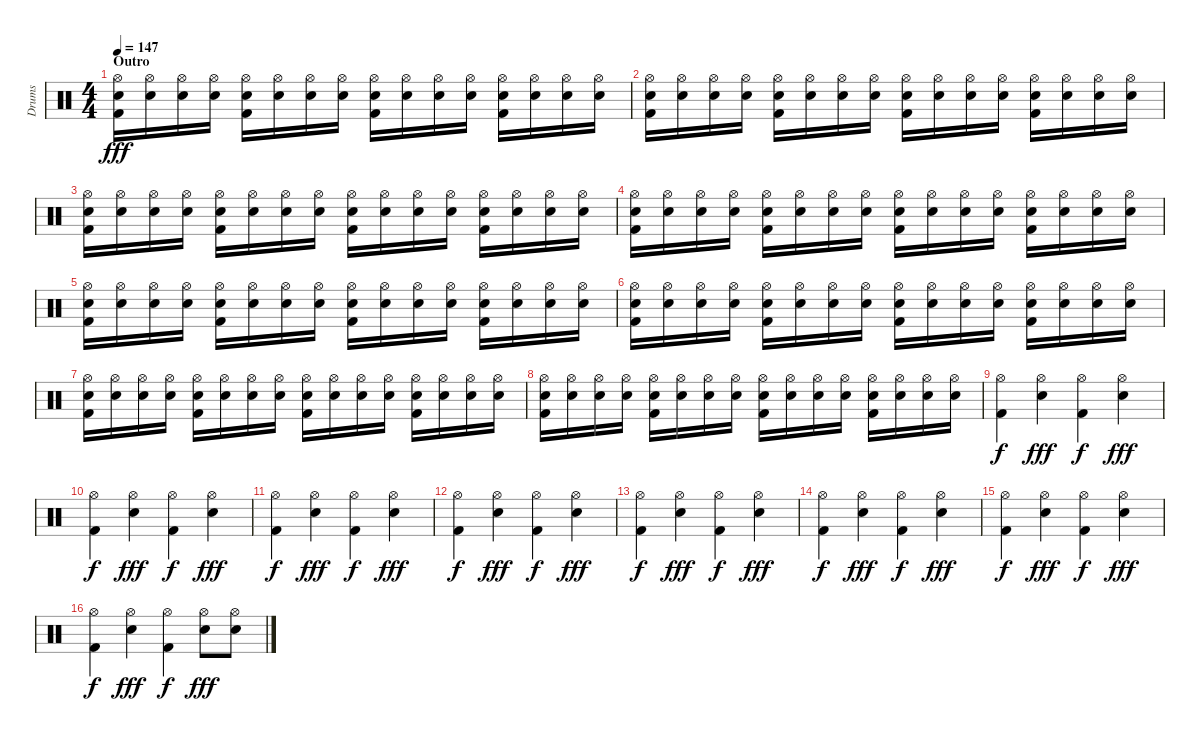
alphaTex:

\track ("Drums" "Drums") {instrument percussion}
\staff {score}
\articulation defaults
\ts (4 4)
\section ("" "Outro")
\tempo 147
\clef neutral
\ks c
("Hi-Hat (open)" "Snare (hit) 2" "Kick (hit) 2").16{dy fff volume 3} ("Hi-Hat (open)" "Snare (hit) 2").16 ("Hi-Hat (open)" "Snare (hit) 2").16 ("Hi-Hat (open)" "Snare (hit) 2").16 ("Hi-Hat (open)" "Snare (hit) 2" "Kick (hit) 2").16 ("Hi-Hat (open)" "Snare (hit) 2").16 ("Hi-Hat (open)" "Snare (hit) 2").16 ("Hi-Hat (open)" "Snare (hit) 2").16 ("Hi-Hat (open)" "Snare (hit) 2" "Kick (hit) 2").16{volume 4} ("Hi-Hat (open)" "Snare (hit) 2").16 ("Hi-Hat (open)" "Snare (hit) 2").16 ("Hi-Hat (open)" "Snare (hit) 2").16 ("Hi-Hat (open)" "Snare (hit) 2" "Kick (hit) 2").16 ("Hi-Hat (open)" "Snare (hit) 2").16 ("Hi-Hat (open)" "Snare (hit) 2").16 ("Hi-Hat (open)" "Snare (hit) 2").16 |
("Hi-Hat (open)" "Snare (hit) 2" "Kick (hit) 2").16{volume 5} ("Hi-Hat (open)" "Snare (hit) 2").16 ("Hi-Hat (open)" "Snare (hit) 2").16 ("Hi-Hat (open)" "Snare (hit) 2").16 ("Hi-Hat (open)" "Snare (hit) 2" "Kick (hit) 2").16 ("Hi-Hat (open)" "Snare (hit) 2").16 ("Hi-Hat (open)" "Snare (hit) 2").16 ("Hi-Hat (open)" "Snare (hit) 2").16 ("Hi-Hat (open)" "Snare (hit) 2" "Kick (hit) 2").16{volume 6} ("Hi-Hat (open)" "Snare (hit) 2").16 ("Hi-Hat (open)" "Snare (hit) 2").16 ("Hi-Hat (open)" "Snare (hit) 2").16 ("Hi-Hat (open)" "Snare (hit) 2" "Kick (hit) 2").16 ("Hi-Hat (open)" "Snare (hit) 2").16 ("Hi-Hat (open)" "Snare (hit) 2").16 ("Hi-Hat (open)" "Snare (hit) 2").16 |
("Hi-Hat (open)" "Snare (hit) 2" "Kick (hit) 2").16{volume 7} ("Hi-Hat (open)" "Snare (hit) 2").16 ("Hi-Hat (open)" "Snare (hit) 2").16 ("Hi-Hat (open)" "Snare (hit) 2").16 ("Hi-Hat (open)" "Snare (hit) 2" "Kick (hit) 2").16 ("Hi-Hat (open)" "Snare (hit) 2").16 ("Hi-Hat (open)" "Snare (hit) 2").16 ("Hi-Hat (open)" "Snare (hit) 2").16 ("Hi-Hat (open)" "Snare (hit) 2" "Kick (hit) 2").16{volume 8} ("Hi-Hat (open)" "Snare (hit) 2").16 ("Hi-Hat (open)" "Snare (hit) 2").16 ("Hi-Hat (open)" "Snare (hit) 2").16 ("Hi-Hat (open)" "Snare (hit) 2" "Kick (hit) 2").16 ("Hi-Hat (open)" "Snare (hit) 2").16 ("Hi-Hat (open)" "Snare (hit) 2").16 ("Hi-Hat (open)" "Snare (hit) 2").16 |
("Hi-Hat (open)" "Snare (hit) 2" "Kick (hit) 2").16{volume 9} ("Hi-Hat (open)" "Snare (hit) 2").16 ("Hi-Hat (open)" "Snare (hit) 2").16 ("Hi-Hat (open)" "Snare (hit) 2").16 ("Hi-Hat (open)" "Snare (hit) 2" "Kick (hit) 2").16 ("Hi-Hat (open)" "Snare (hit) 2").16 ("Hi-Hat (open)" "Snare (hit) 2").16 ("Hi-Hat (open)" "Snare (hit) 2").16 ("Hi-Hat (open)" "Snare (hit) 2" "Kick (hit) 2").16{volume 10} ("Hi-Hat (open)" "Snare (hit) 2").16 ("Hi-Hat (open)" "Snare (hit) 2").16 ("Hi-Hat (open)" "Snare (hit) 2").16 ("Hi-Hat (open)" "Snare (hit) 2" "Kick (hit) 2").16 ("Hi-Hat (open)" "Snare (hit) 2").16 ("Hi-Hat (open)" "Snare (hit) 2").16 ("Hi-Hat (open)" "Snare (hit) 2").16 |
("Hi-Hat (open)" "Snare (hit) 2" "Kick (hit) 2").16{volume 11} ("Hi-Hat (open)" "Snare (hit) 2").16 ("Hi-Hat (open)" "Snare (hit) 2").16 ("Hi-Hat (open)" "Snare (hit) 2").16 ("Hi-Hat (open)" "Snare (hit) 2" "Kick (hit) 2").16 ("Hi-Hat (open)" "Snare (hit) 2").16 ("Hi-Hat (open)" "Snare (hit) 2").16 ("Hi-Hat (open)" "Snare (hit) 2").16 ("Hi-Hat (open)" "Snare (hit) 2" "Kick (hit) 2").16 ("Hi-Hat (open)" "Snare (hit) 2").16 ("Hi-Hat (open)" "Snare (hit) 2").16 ("Hi-Hat (open)" "Snare (hit) 2").16 ("Hi-Hat (open)" "Snare (hit) 2" "Kick (hit) 2").16 ("Hi-Hat (open)" "Snare (hit) 2").16 ("Hi-Hat (open)" "Snare (hit) 2").16 ("Hi-Hat (open)" "Snare (hit) 2").16 |
("Hi-Hat (open)" "Snare (hit) 2" "Kick (hit) 2").16{volume 12} ("Hi-Hat (open)" "Snare (hit) 2").16 ("Hi-Hat (open)" "Snare (hit) 2").16 ("Hi-Hat (open)" "Snare (hit) 2").16 ("Hi-Hat (open)" "Snare (hit) 2" "Kick (hit) 2").16 ("Hi-Hat (open)" "Snare (hit) 2").16 ("Hi-Hat (open)" "Snare (hit) 2").16 ("Hi-Hat (open)" "Snare (hit) 2").16 ("Hi-Hat (open)" "Snare (hit) 2" "Kick (hit) 2").16 ("Hi-Hat (open)" "Snare (hit) 2").16 ("Hi-Hat (open)" "Snare (hit) 2").16 ("Hi-Hat (open)" "Snare (hit) 2").16 ("Hi-Hat (open)" "Snare (hit) 2" "Kick (hit) 2").16 ("Hi-Hat (open)" "Snare (hit) 2").16 ("Hi-Hat (open)" "Snare (hit) 2").16 ("Hi-Hat (open)" "Snare (hit) 2").16 |
("Hi-Hat (open)" "Snare (hit) 2" "Kick (hit) 2").16{volume 13} ("Hi-Hat (open)" "Snare (hit) 2").16 ("Hi-Hat (open)" "Snare (hit) 2").16 ("Hi-Hat (open)" "Snare (hit) 2").16 ("Hi-Hat (open)" "Snare (hit) 2" "Kick (hit) 2").16 ("Hi-Hat (open)" "Snare (hit) 2").16 ("Hi-Hat (open)" "Snare (hit) 2").16 ("Hi-Hat (open)" "Snare (hit) 2").16 ("Hi-Hat (open)" "Snare (hit) 2" "Kick (hit) 2").16 ("Hi-Hat (open)" "Snare (hit) 2").16 ("Hi-Hat (open)" "Snare (hit) 2").16 ("Hi-Hat (open)" "Snare (hit) 2").16 ("Hi-Hat (open)" "Snare (hit) 2" "Kick (hit) 2").16 ("Hi-Hat (open)" "Snare (hit) 2").16 ("Hi-Hat (open)" "Snare (hit) 2").16 ("Hi-Hat (open)" "Snare (hit) 2").16 |
("Hi-Hat (open)" "Snare (hit) 2" "Kick (hit) 2").16 ("Hi-Hat (open)" "Snare (hit) 2").16 ("Hi-Hat (open)" "Snare (hit) 2").16 ("Hi-Hat (open)" "Snare (hit) 2").16 ("Hi-Hat (open)" "Snare (hit) 2" "Kick (hit) 2").16 ("Hi-Hat (open)" "Snare (hit) 2").16 ("Hi-Hat (open)" "Snare (hit) 2").16 ("Hi-Hat (open)" "Snare (hit) 2").16 ("Hi-Hat (open)" "Snare (hit) 2" "Kick (hit) 2").16 ("Hi-Hat (open)" "Snare (hit) 2").16 ("Hi-Hat (open)" "Snare (hit) 2").16 ("Hi-Hat (open)" "Snare (hit) 2").16 ("Hi-Hat (open)" "Snare (hit) 2" "Kick (hit) 2").16 ("Hi-Hat (open)" "Snare (hit) 2").16 ("Hi-Hat (open)" "Snare (hit) 2").16 ("Hi-Hat (open)" "Snare (hit) 2").16 |
("Hi-Hat (open)" "Kick (hit) 2").4{dy f} ("Hi-Hat (open)" "Snare (hit) 2").4{dy fff} ("Hi-Hat (open)" "Kick (hit) 2").4{dy f} ("Hi-Hat (open)" "Snare (hit) 2").4{dy fff} |
("Hi-Hat (open)" "Kick (hit) 2").4{dy f} ("Hi-Hat (open)" "Snare (hit) 2").4{dy fff} ("Hi-Hat (open)" "Kick (hit) 2").4{dy f} ("Hi-Hat (open)" "Snare (hit) 2").4{dy fff} |
("Hi-Hat (open)" "Kick (hit) 2").4{dy f} ("Hi-Hat (open)" "Snare (hit) 2").4{dy fff} ("Hi-Hat (open)" "Kick (hit) 2").4{dy f} ("Hi-Hat (open)" "Snare (hit) 2").4{dy fff} |
("Hi-Hat (open)" "Kick (hit) 2").4{dy f} ("Hi-Hat (open)" "Snare (hit) 2").4{dy fff} ("Hi-Hat (open)" "Kick (hit) 2").4{dy f} ("Hi-Hat (open)" "Snare (hit) 2").4{dy fff} |
("Hi-Hat (open)" "Kick (hit) 2").4{dy f} ("Hi-Hat (open)" "Snare (hit) 2").4{dy fff} ("Hi-Hat (open)" "Kick (hit) 2").4{dy f} ("Hi-Hat (open)" "Snare (hit) 2").4{dy fff} |
("Hi-Hat (open)" "Kick (hit) 2").4{dy f} ("Hi-Hat (open)" "Snare (hit) 2").4{dy fff} ("Hi-Hat (open)" "Kick (hit) 2").4{dy f} ("Hi-Hat (open)" "Snare (hit) 2").4{dy fff} |
("Hi-Hat (open)" "Kick (hit) 2").4{dy f} ("Hi-Hat (open)" "Snare (hit) 2").4{dy fff} ("Hi-Hat (open)" "Kick (hit) 2").4{dy f} ("Hi-Hat (open)" "Snare (hit) 2").4{dy fff} |
("Hi-Hat (open)" "Kick (hit) 2").4{dy f} ("Hi-Hat (open)" "Snare (hit) 2").4{dy fff} ("Hi-Hat (open)" "Kick (hit) 2").4{dy f} ("Hi-Hat (open)" "Snare (hit) 2").8{dy fff} ("Hi-Hat (open)" "Snare (hit) 2").8
